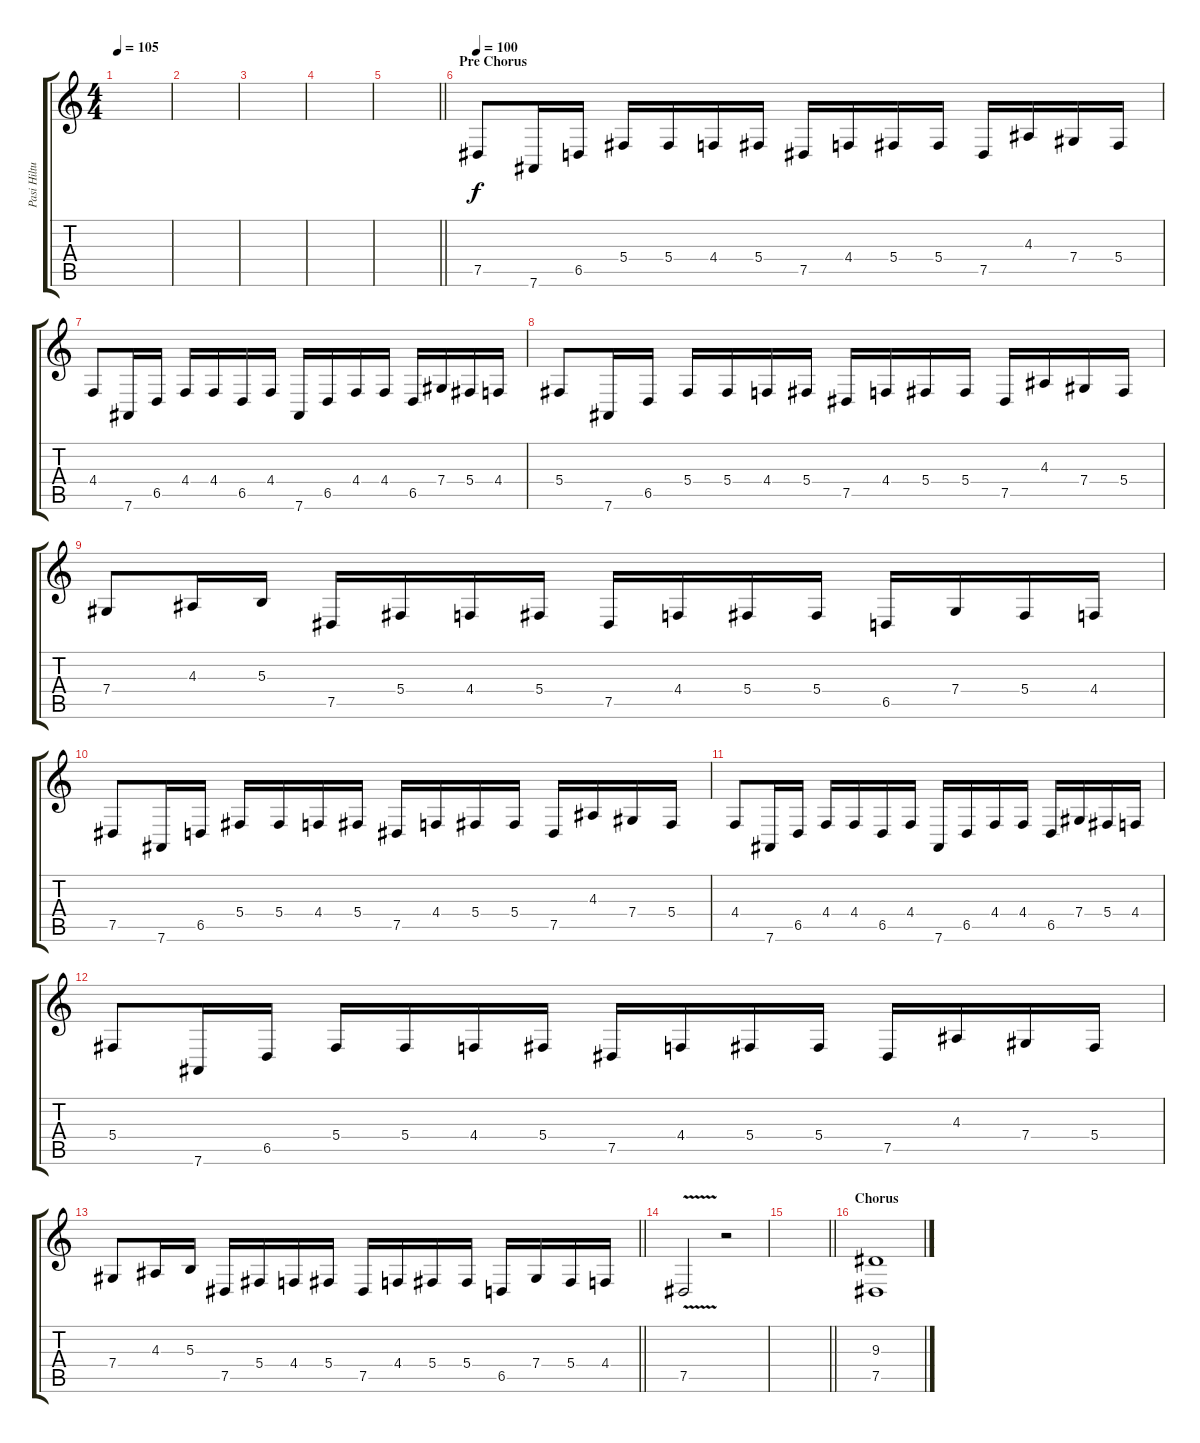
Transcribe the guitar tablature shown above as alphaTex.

\track ("Pasi Hiltula" "Pasi Hiltu") {instrument lead1square}
\staff {score tabs}
\tuning (Eb4 Bb3 Gb3 Db3 Ab2 Eb2) {hide}
\ts (4 4)
\tempo 105
\clef g2
\ks c
|
|
|
|
\barLineRight lightlight
|
\section ("" "Pre Chorus")
\tempo 100
7.5.8 7.6.16 6.5.16 5.4.16 5.4.16 4.4.16 5.4.16 7.5.16 4.4.16 5.4.16 5.4.16 7.5.16 4.3.16 7.4.16 5.4.16 |
4.4.8 7.6.16 6.5.16 4.4.16 4.4.16 6.5.16 4.4.16 7.6.16 6.5.16 4.4.16 4.4.16 6.5.16 7.4.16 5.4.16 4.4.16 |
5.4.8 7.6.16 6.5.16 5.4.16 5.4.16 4.4.16 5.4.16 7.5.16 4.4.16 5.4.16 5.4.16 7.5.16 4.3.16 7.4.16 5.4.16 |
7.4.8 4.3.16 5.3.16 7.5.16 5.4.16 4.4.16 5.4.16 7.5.16 4.4.16 5.4.16 5.4.16 6.5.16 7.4.16 5.4.16 4.4.16 |
7.5.8 7.6.16 6.5.16 5.4.16 5.4.16 4.4.16 5.4.16 7.5.16 4.4.16 5.4.16 5.4.16 7.5.16 4.3.16 7.4.16 5.4.16 |
4.4.8 7.6.16 6.5.16 4.4.16 4.4.16 6.5.16 4.4.16 7.6.16 6.5.16 4.4.16 4.4.16 6.5.16 7.4.16 5.4.16 4.4.16 |
5.4.8 7.6.16 6.5.16 5.4.16 5.4.16 4.4.16 5.4.16 7.5.16 4.4.16 5.4.16 5.4.16 7.5.16 4.3.16 7.4.16 5.4.16 |
\barLineRight lightlight
7.4.8 4.3.16 5.3.16 7.5.16 5.4.16 4.4.16 5.4.16 7.5.16 4.4.16 5.4.16 5.4.16 6.5.16 7.4.16 5.4.16 4.4.16 |
7.5{v}.2 r.2 |
\barLineRight lightlight
|
\section ("" "Chorus")
(9.3 7.5).1{volume 10 instrument stringensemble2}
